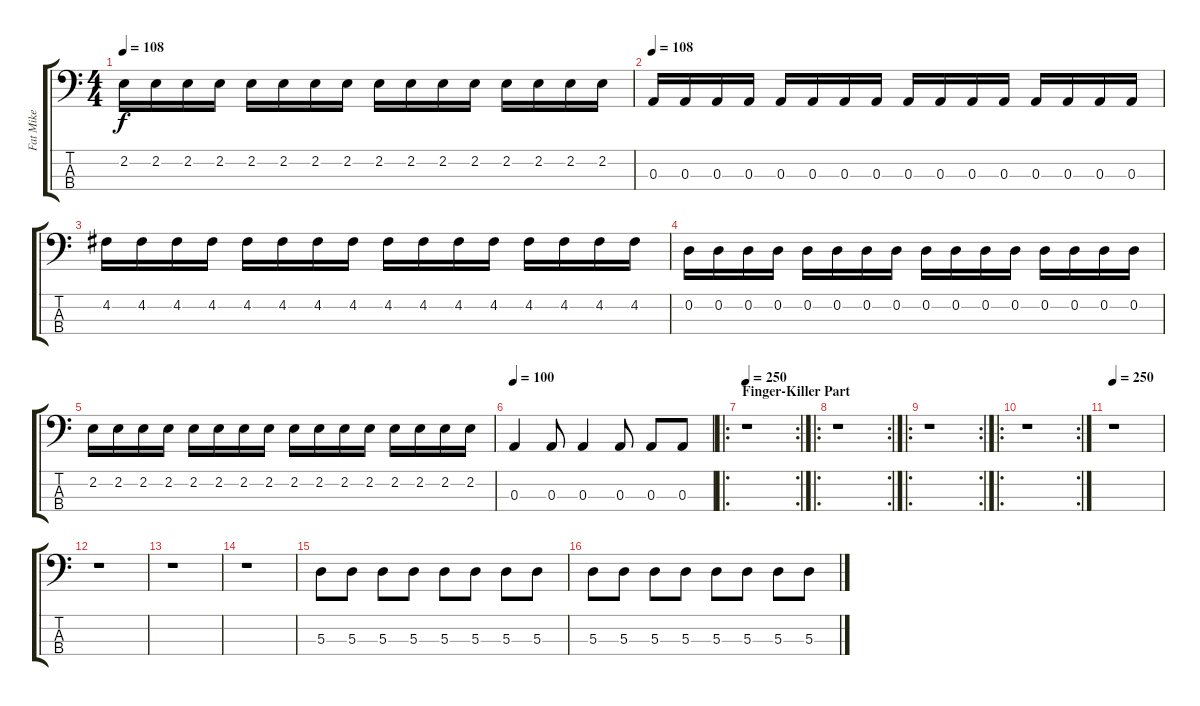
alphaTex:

\track ("Fat Mike" "Fat Mike") {instrument electricbasspick}
\staff {score tabs}
\tuning (G2 D2 A1 E1) {hide}
\ts (4 4)
\tempo 108
\clef f4
\ks c
2.2.16{dy f} 2.2.16 2.2.16 2.2.16 2.2.16 2.2.16 2.2.16 2.2.16 2.2.16 2.2.16 2.2.16 2.2.16 2.2.16 2.2.16 2.2.16 2.2.16 |
\tempo 108
0.3.16 0.3.16 0.3.16 0.3.16 0.3.16 0.3.16 0.3.16 0.3.16 0.3.16 0.3.16 0.3.16 0.3.16 0.3.16 0.3.16 0.3.16 0.3.16 |
4.2.16 4.2.16 4.2.16 4.2.16 4.2.16 4.2.16 4.2.16 4.2.16 4.2.16 4.2.16 4.2.16 4.2.16 4.2.16 4.2.16 4.2.16 4.2.16 |
0.2.16 0.2.16 0.2.16 0.2.16 0.2.16 0.2.16 0.2.16 0.2.16 0.2.16 0.2.16 0.2.16 0.2.16 0.2.16 0.2.16 0.2.16 0.2.16 |
2.2.16 2.2.16 2.2.16 2.2.16 2.2.16 2.2.16 2.2.16 2.2.16 2.2.16 2.2.16 2.2.16 2.2.16 2.2.16 2.2.16 2.2.16 2.2.16 |
\tempo 159
\tempo 100
0.3.4 0.3.8 0.3.4 0.3.8 0.3.8 0.3.8 |
\ro
\rc 2
\section ("" "Finger-Killer Part")
\tempo 250
r.1 |
\ro
\rc 2
r.1 |
\ro
\rc 2
r.1 |
\ro
\rc 2
r.1 |
\tempo 250
r.1 |
r.1 |
r.1 |
r.1 |
5.3.8 5.3.8 5.3.8 5.3.8 5.3.8 5.3.8 5.3.8 5.3.8 |
5.3.8 5.3.8 5.3.8 5.3.8 5.3.8 5.3.8 5.3.8 5.3.8
